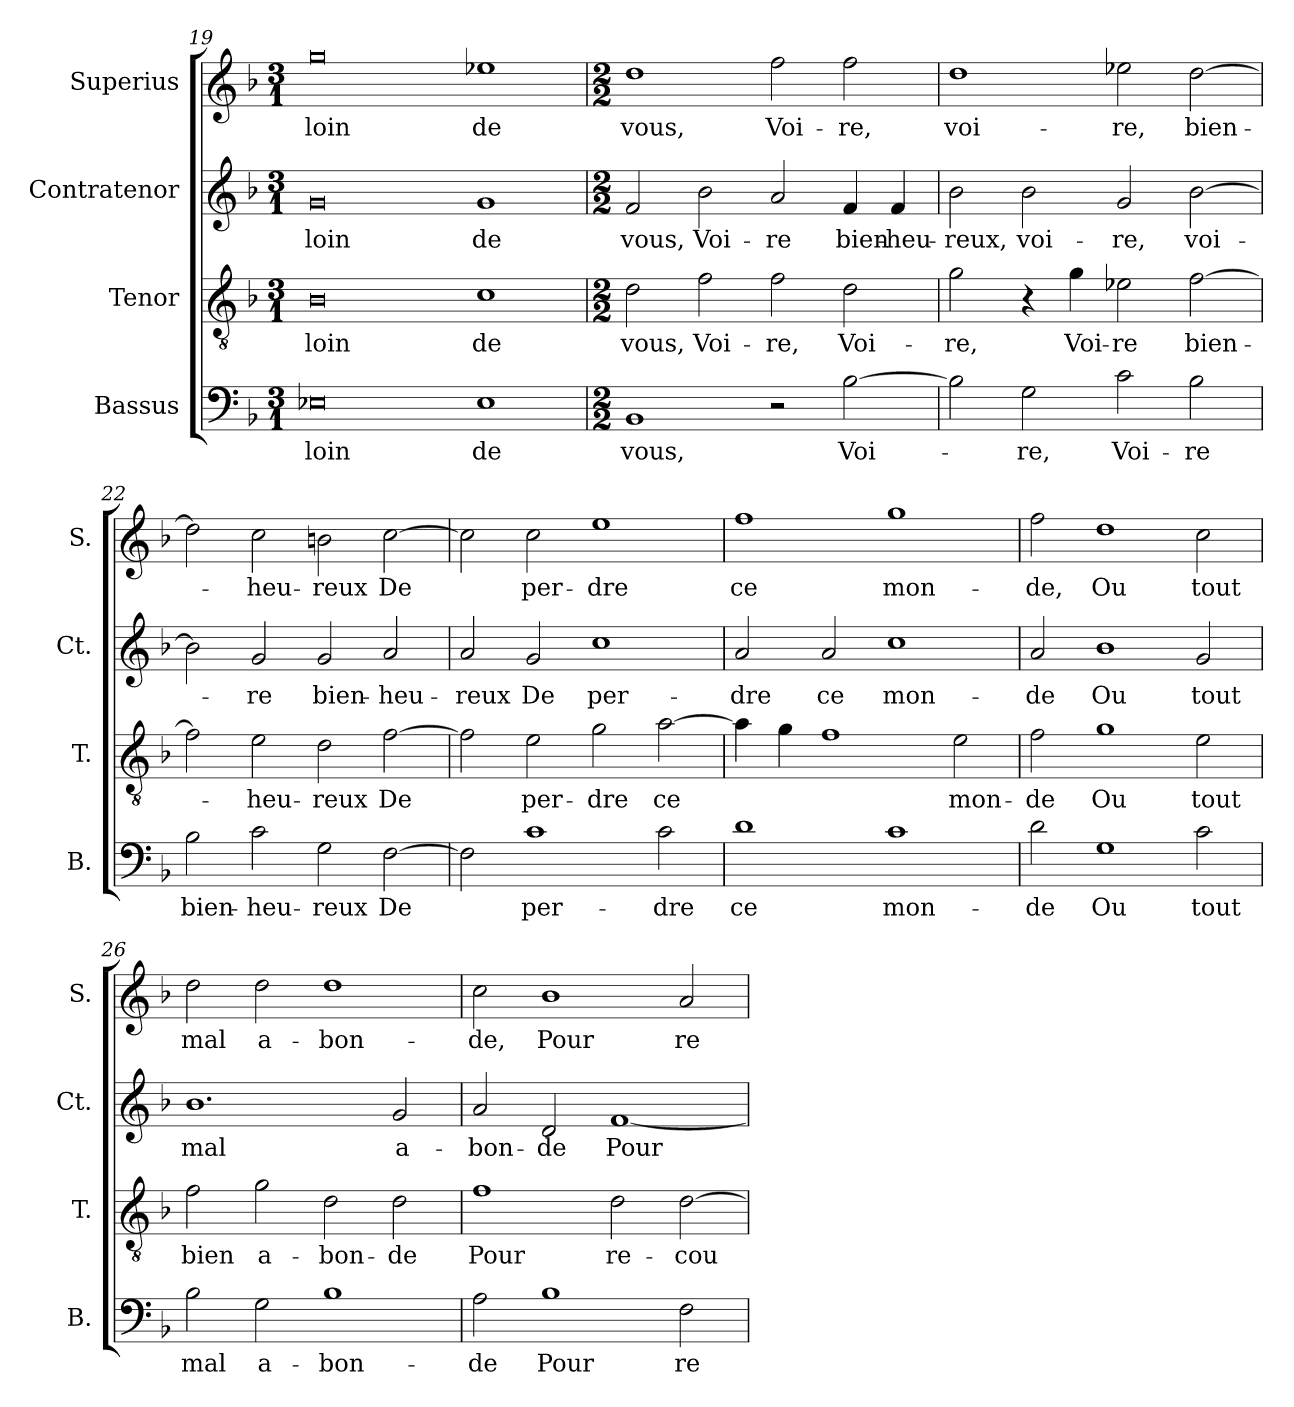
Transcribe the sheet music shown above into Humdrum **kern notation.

**kern	**text	**kern	**text	**kern	**text	**kern	**text
*part4	*part4	*part3	*part3	*part2	*part2	*part1	*part1
*staff4	*staff4	*staff3	*staff3	*staff2	*staff2	*staff1	*staff1
*I"Bassus	*	*I"Tenor	*	*I"Contratenor	*	*I"Superius	*
*I'B.	*	*I'T.	*	*I'Ct.	*	*I'S.	*
*clefF4	*	*clefGv2	*	*clefG2	*	*clefG2	*
*	*	*ITrd7c12	*	*	*	*	*
*k[b-]	*	*k[b-]	*	*k[b-]	*	*k[b-]	*
*F:	*	*F:	*	*F:	*	*F:	*
*M3/1	*	*M3/1	*	*M3/1	*	*M3/1	*
=19	=19	=19	=19	=19	=19	=19	=19
0E-X\	loin	0BB-\	loin	0g/	loin	0gg\	loin
1E-\	de	1C\	de	1g/	de	1ee-X\	de
=20	=20	=20	=20	=20	=20	=20	=20
*M2/2	*	*M2/2	*	*M2/2	*	*M2/2	*
1BB-/	vous,	2D\	vous,	2f/	vous,	1dd\	vous,
.	.	2F\	Voi-	2b-\	Voi-	.	.
2r	.	2F\	-re,	2a/	-re	2ff\	Voi-
[2B-\	Voi-	2D\	Voi-	4f/	bien-	2ff\	-re,
.	.	.	.	4f/	-heu-	.	.
!!LO:LB:g=z
=21	=21	=21	=21	=21	=21	=21	=21
2B-\]	.	2G\	-re,	2b-\	-reux,	1dd\	voi-
2G\	-re,	4r	.	2b-\	voi-	.	.
.	.	4G\	Voi-	.	.	.	.
2c\	Voi-	2E-X\	-re	2g/	-re,	2ee-X\	-re,
2B-\	-re	[2F\	bien-	[2b-\	voi-	[2dd\	bien-
=22	=22	=22	=22	=22	=22	=22	=22
2B-\	bien-	2F\]	.	2b-\]	.	2dd\]	.
2c\	-heu-	2E\	-heu-	2g/	-re	2cc\	-heu-
2G\	-reux	2D\	-reux	2g/	bien-	2bn\	-reux
[2F\	De	[2F\	De	2a/	-heu-	[2cc\	De
=23	=23	=23	=23	=23	=23	=23	=23
2F\]	.	2F\]	.	2a/	-reux	2cc\]	.
1c\	per-	2E\	per-	2g/	De	2cc\	per-
.	.	2G\	-dre	1cc\	per-	1ee\	-dre
2c\	-dre	[2A\	ce	.	.	.	.
=24	=24	=24	=24	=24	=24	=24	=24
1d\	ce	4A\]	.	2a/	-dre	1ff\	ce
.	.	4G\	.	.	.	.	.
.	.	1F\	.	2a/	ce	.	.
1c\	mon-	.	.	1cc\	mon-	1gg\	mon-
.	.	2E\	mon-	.	.	.	.
!!LO:PB:g=z
=25	=25	=25	=25	=25	=25	=25	=25
2d\	-de	2F\	-de	2a/	-de	2ff\	-de,
1G\	Ou	1G\	Ou	1b-\	Ou	1dd\	Ou
2c\	tout	2E\	tout	2g/	tout	2cc\	tout
=26	=26	=26	=26	=26	=26	=26	=26
2B-\	mal	2F\	bien	1.b-\	mal	2dd\	mal
2G\	a-	2G\	a-	.	.	2dd\	a-
1B-\	-bon-	2D\	-bon-	.	.	1dd\	-bon-
.	.	2D\	-de	2g/	a-	.	.
=27	=27	=27	=27	=27	=27	=27	=27
2A\	-de	1F\	Pour	2a/	-bon-	2cc\	-de,
1B-\	Pour	.	.	2d/	-de	1b-\	Pour
.	.	2D\	re-	[1f/	Pour	.	.
2F\	re-	[2D\	-cou-	.	.	2a/	re-
=	=	=	=	=	=	=	=
*-	*-	*-	*-	*-	*-	*-	*-
